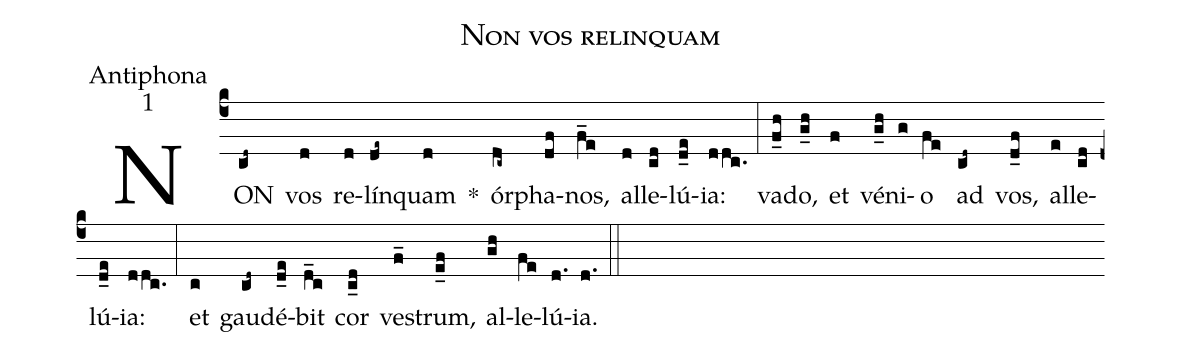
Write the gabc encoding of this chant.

name:Non vos relinquam;
office-part:Antiphona;
mode:1;
%%
(c4) NON(cd~) vos(d) re(d)lín(de~)quam(d) *() ór(dc~)pha(df)nos,(f_e) al(d)le(cd)lú(d_e)ia:(ddc.) (:) va(f_h)do,(g_h) et(f) vé(g_h)ni(g)o(fe) ad(cd~) vos,(d_f) al(e)le(cd)lú(d_e)ia:(ddc.) (:) et(c) gau(cd~)dé(d_e)bit(d_c) cor(c_d) ve(f_)strum,(e_f) al(gh)le(fe)lú(d.)ia.(d.) (::)
